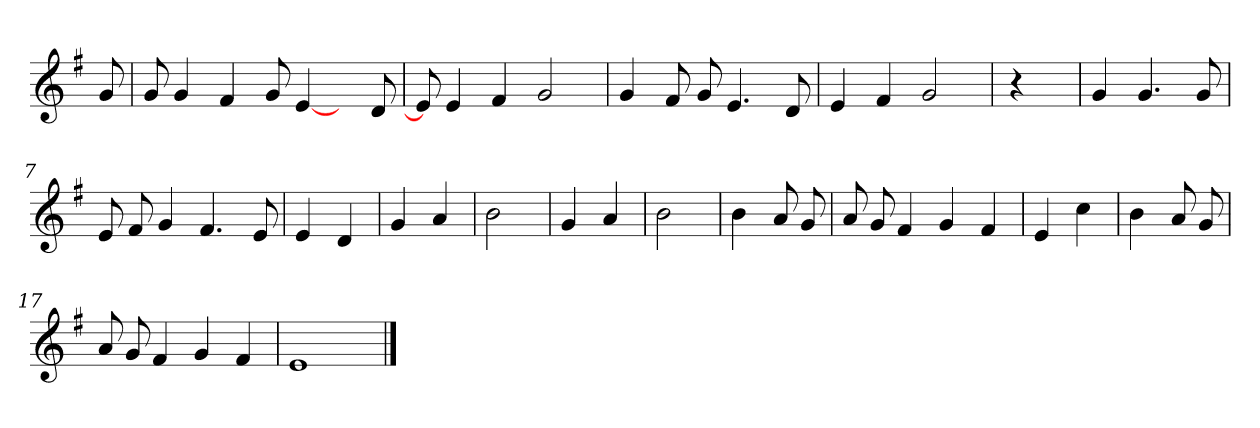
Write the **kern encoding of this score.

**kern
*part1
*staff1
*clefG2
*k[f#]
*G:
=
8g
=1
8g
4g
4f#
8g
[4e
8ryy
8d
=2
8e]
4e
4f#
2g
=3
4g
8f#
8g
4.e
8d
=4
4e
4f#
2g
=5
4r
=6
4g
4.g
8g
=7
8e
8f#
4g
4.f#
8e
=8
4e
4d
=9
4g
4a
=10
2b
=11
4g
4a
=12
2b
=13
4b
8a
8g
=14
8a
8g
4f#
4g
4f#
=15
4e
4cc
=16
4b
8a
8g
=17
8a
8g
4f#
4g
4f#
=18
1e
==
*-
